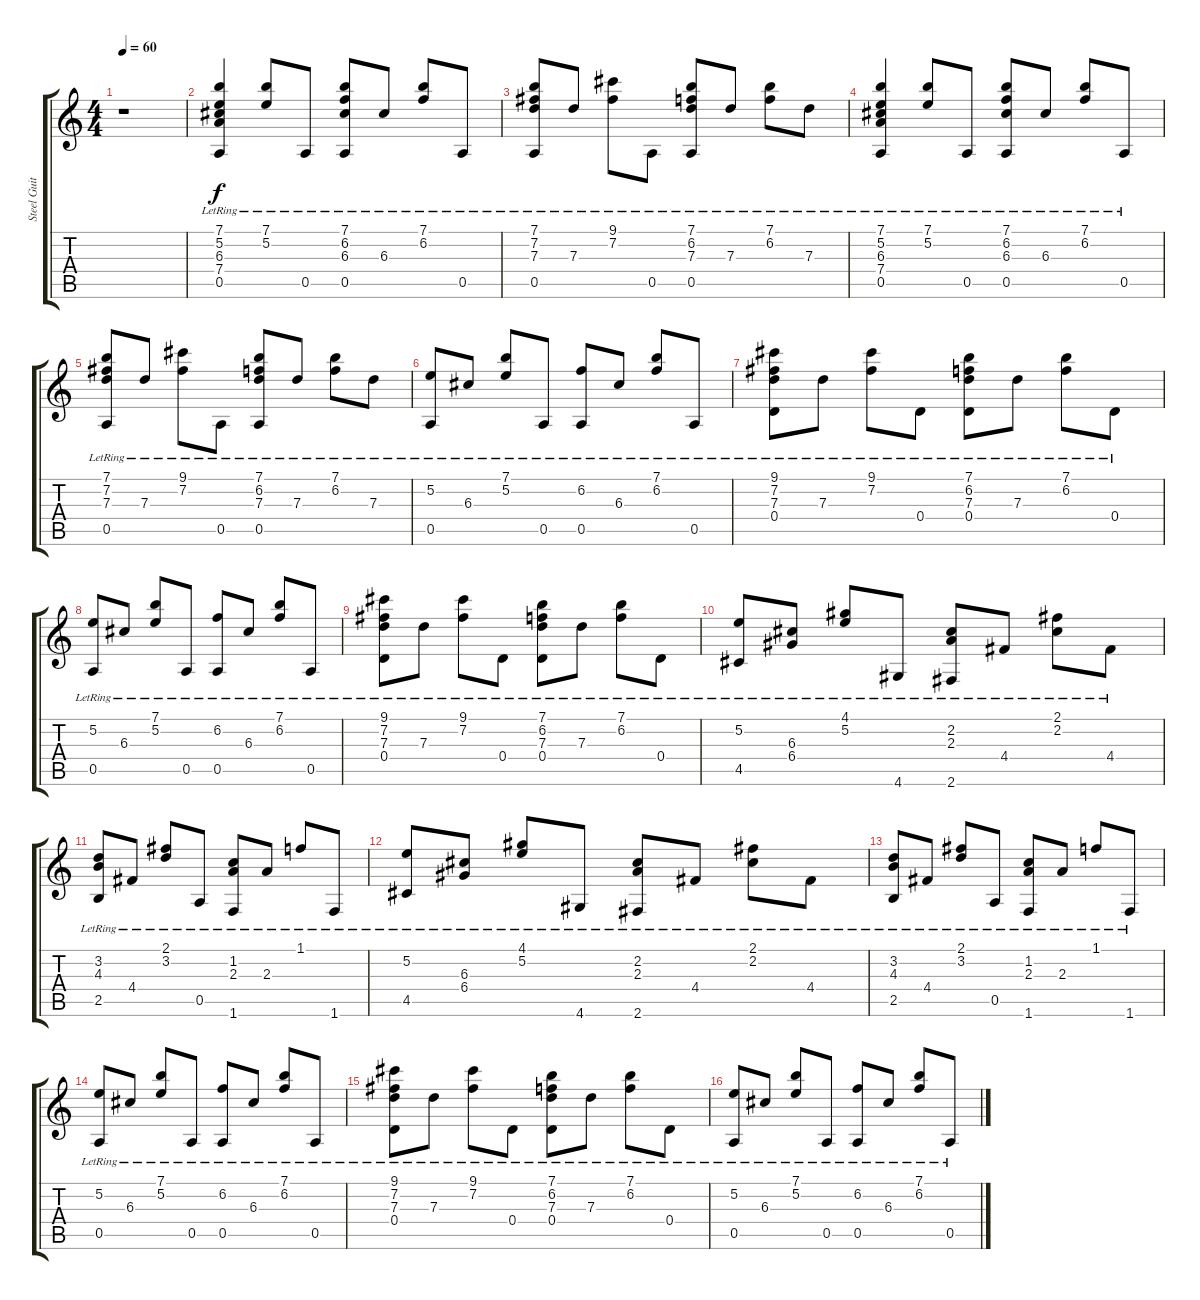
\track ("Steel Guitar" "Steel Guit") {instrument acousticguitarsteel}
\staff {score tabs}
\tuning (E4 B3 G3 D3 A2 E2) {hide}
\ts (4 4)
\tempo 60
\clef g2
\ks c
r.1{dy f instrument acousticguitarsteel} |
(7.1{lr} 5.2{lr} 6.3{lr} 7.4{lr} 0.5{lr}).4 (7.1{lr} 5.2{lr}).8 0.5{lr}.8 (7.1{lr} 6.2{lr} 6.3{lr} 0.5{lr}).8 6.3{lr}.8 (7.1{lr} 6.2{lr}).8 0.5{lr}.8 |
(7.1{lr} 7.2{lr} 7.3{lr} 0.5{lr}).8 7.3{lr}.8 (9.1{lr} 7.2{lr}).8 0.5{lr}.8 (7.1{lr} 6.2{lr} 7.3{lr} 0.5{lr}).8 7.3{lr}.8 (7.1{lr} 6.2{lr}).8 7.3{lr}.8 |
(7.1{lr} 5.2{lr} 6.3{lr} 7.4{lr} 0.5{lr}).4 (7.1{lr} 5.2{lr}).8 0.5{lr}.8 (7.1{lr} 6.2{lr} 6.3{lr} 0.5{lr}).8 6.3{lr}.8 (7.1{lr} 6.2{lr}).8 0.5{lr}.8 |
(7.1{lr} 7.2{lr} 7.3{lr} 0.5{lr}).8 7.3{lr}.8 (9.1{lr} 7.2{lr}).8 0.5{lr}.8 (7.1{lr} 6.2{lr} 7.3{lr} 0.5{lr}).8 7.3{lr}.8 (7.1{lr} 6.2{lr}).8 7.3{lr}.8 |
(5.2{lr} 0.5{lr}).8 6.3{lr}.8 (7.1{lr} 5.2{lr}).8 0.5{lr}.8 (6.2{lr} 0.5{lr}).8 6.3{lr}.8 (7.1{lr} 6.2{lr}).8 0.5{lr}.8 |
(9.1{lr} 7.2{lr} 7.3{lr} 0.4{lr}).8 7.3{lr}.8 (9.1{lr} 7.2{lr}).8 0.4{lr}.8 (7.1{lr} 6.2{lr} 7.3{lr} 0.4{lr}).8 7.3{lr}.8 (7.1{lr} 6.2{lr}).8 0.4{lr}.8 |
(5.2{lr} 0.5{lr}).8 6.3{lr}.8 (7.1{lr} 5.2{lr}).8 0.5{lr}.8 (6.2{lr} 0.5{lr}).8 6.3{lr}.8 (7.1{lr} 6.2{lr}).8 0.5{lr}.8 |
(9.1{lr} 7.2{lr} 7.3{lr} 0.4{lr}).8 7.3{lr}.8 (9.1{lr} 7.2{lr}).8 0.4{lr}.8 (7.1{lr} 6.2{lr} 7.3{lr} 0.4{lr}).8 7.3{lr}.8 (7.1{lr} 6.2{lr}).8 0.4{lr}.8 |
(5.2{lr} 4.5{lr}).8 (6.3{lr} 6.4{lr}).8 (4.1{lr} 5.2{lr}).8 4.6{lr}.8 (2.2{lr} 2.3{lr} 2.6{lr}).8 4.4{lr}.8 (2.1{lr} 2.2{lr}).8 4.4{lr}.8 |
(3.2{lr} 4.3{lr} 2.5{lr}).8 4.4{lr}.8 (2.1{lr} 3.2{lr}).8 0.5{lr}.8 (1.2{lr} 2.3{lr} 1.6{lr}).8 2.3{lr}.8 1.1{lr}.8 1.6{lr}.8 |
(5.2{lr} 4.5{lr}).8 (6.3{lr} 6.4{lr}).8 (4.1{lr} 5.2{lr}).8 4.6{lr}.8 (2.2{lr} 2.3{lr} 2.6{lr}).8 4.4{lr}.8 (2.1{lr} 2.2{lr}).8 4.4{lr}.8 |
(3.2{lr} 4.3{lr} 2.5{lr}).8 4.4{lr}.8 (2.1{lr} 3.2{lr}).8 0.5{lr}.8 (1.2{lr} 2.3{lr} 1.6{lr}).8 2.3{lr}.8 1.1{lr}.8 1.6{lr}.8 |
(5.2{lr} 0.5{lr}).8 6.3{lr}.8 (7.1{lr} 5.2{lr}).8 0.5{lr}.8 (6.2{lr} 0.5{lr}).8 6.3{lr}.8 (7.1{lr} 6.2{lr}).8 0.5{lr}.8 |
(9.1{lr} 7.2{lr} 7.3{lr} 0.4{lr}).8 7.3{lr}.8 (9.1{lr} 7.2{lr}).8 0.4{lr}.8 (7.1{lr} 6.2{lr} 7.3{lr} 0.4{lr}).8 7.3{lr}.8 (7.1{lr} 6.2{lr}).8 0.4{lr}.8 |
(5.2{lr} 0.5{lr}).8 6.3{lr}.8 (7.1{lr} 5.2{lr}).8 0.5{lr}.8 (6.2{lr} 0.5{lr}).8 6.3{lr}.8 (7.1{lr} 6.2{lr}).8 0.5{lr}.8
